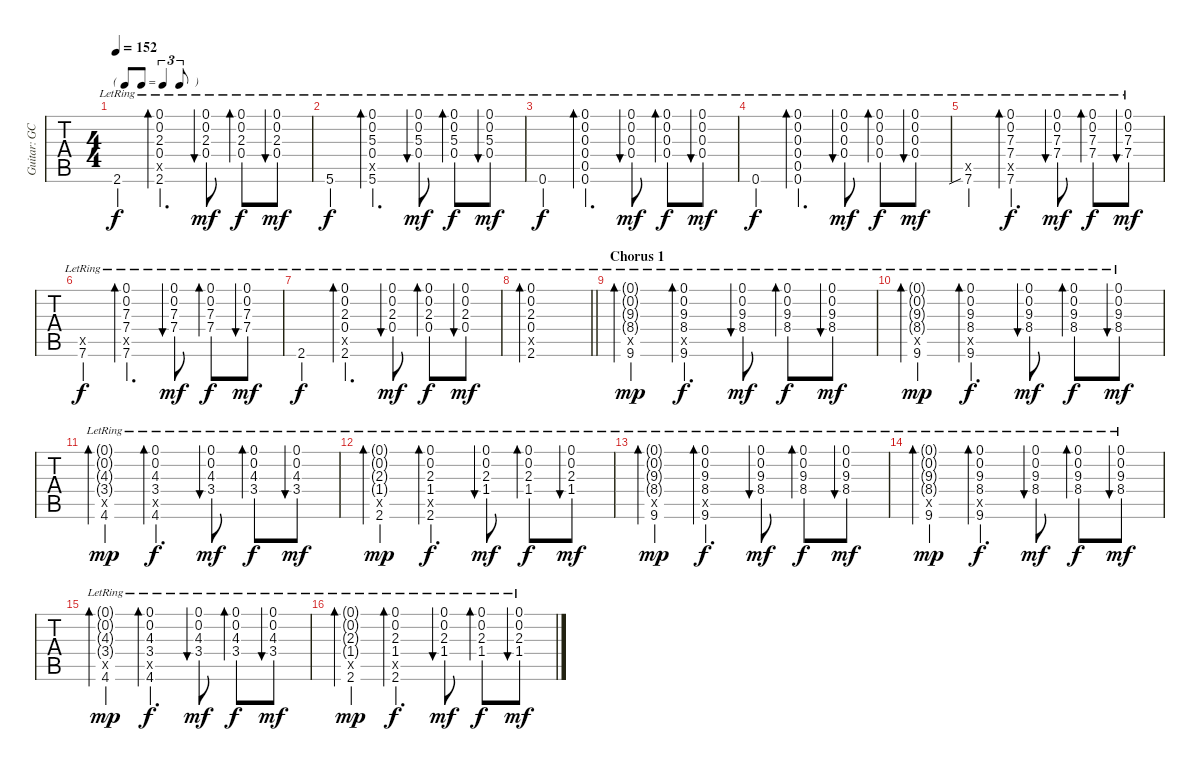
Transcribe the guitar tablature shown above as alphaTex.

\track ("Guitar: GCEGCC" "Guitar: GC") {instrument acousticguitarnylon}
\staff {tabs}
\tuning (C4 C4 G3 E3 C3 G2) {hide}
\ts (4 4)
\tf triplet8th
\tempo 152
\clef g2
\ks c
2.6{lr}.4{dy f} (0.1{lr} 0.2{lr} 2.3{lr} 0.4{lr} 0.5{x} 2.6{lr}).4{d bd 60} (0.1{lr} 0.2{lr} 2.3{lr} 0.4{lr}).8{bu 60 dy mf} (0.1{lr} 0.2{lr} 2.3{lr} 0.4{lr}).8{bd 60 dy f} (0.1{lr} 0.2{lr} 2.3 0.4{lr}).8{bu 60 dy mf} |
5.6{lr}.4{dy f} (0.1{lr} 0.2{lr} 5.3{lr} 0.4{lr} 0.5{x} 5.6{lr}).4{d bd 60} (0.1{lr} 0.2{lr} 5.3{lr} 0.4{lr}).8{bu 60 dy mf} (0.1{lr} 0.2{lr} 5.3{lr} 0.4{lr}).8{bd 60 dy f} (0.1{lr} 0.2{lr} 5.3 0.4{lr}).8{bu 60 dy mf} |
0.6{lr}.4{dy f} (0.1{lr} 0.2{lr} 0.3{lr} 0.4{lr} 0.5{lr} 0.6{lr}).4{d bd 60} (0.1{lr} 0.2{lr} 0.3{lr} 0.4{lr}).8{bu 60 dy mf} (0.1{lr} 0.2{lr} 0.3{lr} 0.4{lr}).8{bd 60 dy f} (0.1{lr} 0.2{lr} 0.3{lr} 0.4{lr}).8{bu 60 dy mf} |
0.6{lr}.4{dy f} (0.1{lr} 0.2{lr} 0.3{lr} 0.4{lr} 0.5{lr} 0.6{lr}).4{d bd 60} (0.1{lr} 0.2{lr} 0.3{lr} 0.4{lr}).8{bu 60 dy mf} (0.1{lr} 0.2{lr} 0.3{lr} 0.4{lr}).8{bd 60 dy f} (0.1{lr} 0.2{lr} 0.3 0.4).8{bu 60 dy mf} |
(0.5{x} 7.6{sib lr}).4 (0.1{lr} 0.2{lr} 7.3{lr} 7.4{lr} 0.5{x} 7.6{lr}).4{d bd 60 dy f} (0.1{lr} 0.2{lr} 7.3{lr} 7.4{lr}).8{bu 60 dy mf} (0.1{lr} 0.2{lr} 7.3{lr} 7.4{lr}).8{bd 60 dy f} (0.1{lr} 0.2{lr} 7.3{lr} 7.4{lr}).8{bu 60 dy mf} |
(0.5{x} 7.6{lr}).4{dy f} (0.1{lr} 0.2{lr} 7.3{lr} 7.4{lr} 0.5{x} 7.6{lr}).4{d bd 60} (0.1{lr} 0.2{lr} 7.3{lr} 7.4{lr}).8{bu 60 dy mf} (0.1{lr} 0.2{lr} 7.3{lr} 7.4{lr}).8{bd 60 dy f} (0.1{lr} 0.2{lr} 7.3 7.4).8{bu 60 dy mf} |
2.6{lr}.4{dy f} (0.1{lr} 0.2{lr} 2.3{lr} 0.4{lr} 0.5{x} 2.6{lr}).4{d bd 60} (0.1{lr} 0.2{lr} 2.3{lr} 0.4{lr}).8{bu 60 dy mf} (0.1{lr} 0.2{lr} 2.3{lr} 0.4{lr}).8{bd 60 dy f} (0.1{lr} 0.2{lr} 2.3{lr} 0.4{lr}).8{bu 60 dy mf} |
\barLineRight lightlight
(0.1{lr} 0.2{lr} 2.3{lr} 0.4{lr} 0.5{x} 2.6{lr}).1{bd 120} |
\section ("" "Chorus 1")
(0.1{g lr} 0.2{g lr} 9.3{g lr} 8.4{g lr} 0.5{x} 9.6{lr}).4{bd 60 dy mp} (0.1{lr} 0.2{lr} 9.3{lr} 8.4{lr} 0.5{x} 9.6{lr}).4{d bd 60 dy f} (0.1{lr} 0.2{lr} 9.3{lr} 8.4{lr}).8{bu 60 dy mf} (0.1{lr} 0.2{lr} 9.3{lr} 8.4{lr}).8{bd 60 dy f} (0.1{lr} 0.2{lr} 9.3{lr} 8.4{lr}).8{bu 60 dy mf} |
(0.1{g lr} 0.2{g lr} 9.3{g lr} 8.4{g lr} 0.5{x} 9.6{lr}).4{bd 60 dy mp} (0.1{lr} 0.2{lr} 9.3{lr} 8.4{lr} 0.5{x} 9.6{lr}).4{d bd 60 dy f} (0.1{lr} 0.2{lr} 9.3{lr} 8.4{lr}).8{bu 60 dy mf} (0.1{lr} 0.2{lr} 9.3{lr} 8.4{lr}).8{bd 60 dy f} (0.1{lr} 0.2{lr} 9.3{lr} 8.4{lr}).8{bu 60 dy mf} |
(0.1{g lr} 0.2{g lr} 4.3{g lr} 3.4{g lr} 0.5{x} 4.6{lr}).4{bd 60 dy mp} (0.1{lr} 0.2{lr} 4.3{lr} 3.4{lr} 0.5{x} 4.6{lr}).4{d bd 60 dy f} (0.1{lr} 0.2{lr} 4.3{lr} 3.4{lr}).8{bu 60 dy mf} (0.1{lr} 0.2{lr} 4.3{lr} 3.4{lr}).8{bd 60 dy f} (0.1{lr} 0.2{lr} 4.3{lr} 3.4{lr}).8{bu 60 dy mf} |
(0.1{g lr} 0.2{g lr} 2.3{g lr} 1.4{g lr} 0.5{x} 2.6{lr}).4{bd 60 dy mp} (0.1{lr} 0.2{lr} 2.3{lr} 1.4{lr} 0.5{x} 2.6{lr}).4{d bd 60 dy f} (0.1{lr} 0.2{lr} 2.3{lr} 1.4{lr}).8{bu 60 dy mf} (0.1{lr} 0.2{lr} 2.3{lr} 1.4{lr}).8{bd 60 dy f} (0.1{lr} 0.2{lr} 2.3{lr} 1.4{lr}).8{bu 60 dy mf} |
(0.1{g lr} 0.2{g lr} 9.3{g lr} 8.4{g lr} 0.5{x} 9.6{lr}).4{bd 60 dy mp} (0.1{lr} 0.2{lr} 9.3{lr} 8.4{lr} 0.5{x} 9.6{lr}).4{d bd 60 dy f} (0.1{lr} 0.2{lr} 9.3{lr} 8.4{lr}).8{bu 60 dy mf} (0.1{lr} 0.2{lr} 9.3{lr} 8.4{lr}).8{bd 60 dy f} (0.1{lr} 0.2{lr} 9.3{lr} 8.4{lr}).8{bu 60 dy mf} |
(0.1{g lr} 0.2{g lr} 9.3{g lr} 8.4{g lr} 0.5{x} 9.6{lr}).4{bd 60 dy mp} (0.1{lr} 0.2{lr} 9.3{lr} 8.4{lr} 0.5{x} 9.6{lr}).4{d bd 60 dy f} (0.1{lr} 0.2{lr} 9.3{lr} 8.4{lr}).8{bu 60 dy mf} (0.1{lr} 0.2{lr} 9.3{lr} 8.4{lr}).8{bd 60 dy f} (0.1{lr} 0.2{lr} 9.3{lr} 8.4{lr}).8{bu 60 dy mf} |
(0.1{g lr} 0.2{g lr} 4.3{g lr} 3.4{g lr} 0.5{x} 4.6{lr}).4{bd 60 dy mp} (0.1{lr} 0.2{lr} 4.3{lr} 3.4{lr} 0.5{x} 4.6{lr}).4{d bd 60 dy f} (0.1{lr} 0.2{lr} 4.3{lr} 3.4{lr}).8{bu 60 dy mf} (0.1{lr} 0.2{lr} 4.3{lr} 3.4{lr}).8{bd 60 dy f} (0.1{lr} 0.2{lr} 4.3{lr} 3.4{lr}).8{bu 60 dy mf} |
(0.1{g lr} 0.2{g lr} 2.3{g lr} 1.4{g lr} 0.5{x} 2.6{lr}).4{bd 60 dy mp} (0.1{lr} 0.2{lr} 2.3{lr} 1.4{lr} 0.5{x} 2.6{lr}).4{d bd 60 dy f} (0.1{lr} 0.2{lr} 2.3{lr} 1.4{lr}).8{bu 60 dy mf} (0.1{lr} 0.2{lr} 2.3{lr} 1.4{lr}).8{bd 60 dy f} (0.1{lr} 0.2{lr} 2.3{lr} 1.4{lr}).8{bu 60 dy mf}
